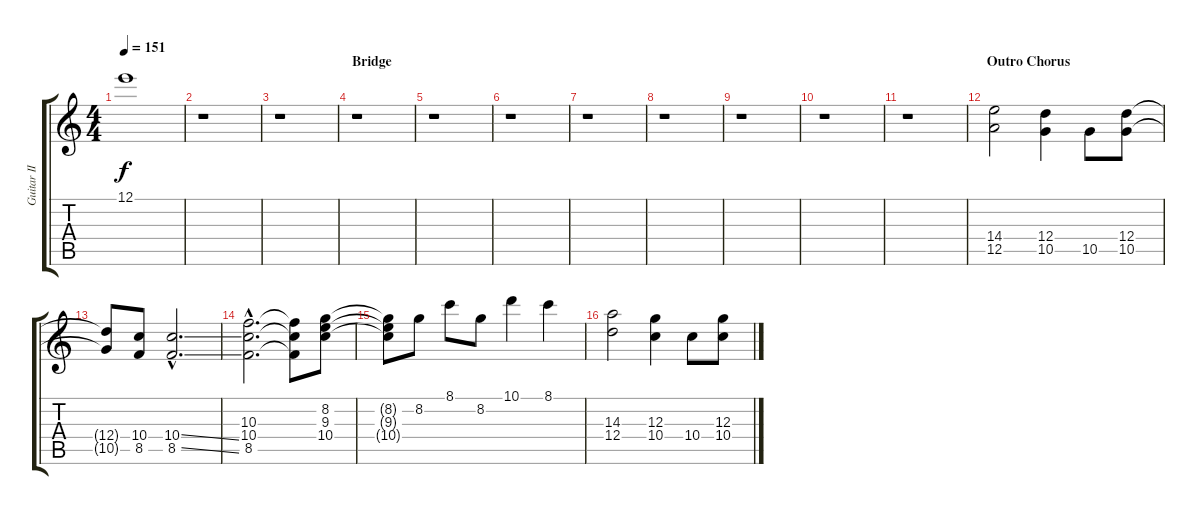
\track ("Guitar II" "Guitar II") {instrument overdrivenguitar}
\staff {score tabs}
\tuning (E4 B3 G3 D3 A2 E2) {hide}
\ts (4 4)
\tempo 151
\clef g2
\ks c
12.1{t}.1{dy f} |
r.1 |
r.1 |
\section ("" "Bridge")
r.1 |
r.1 |
r.1 |
r.1 |
r.1 |
r.1 |
r.1 |
r.1 |
\section ("" "Outro Chorus")
(14.4 12.5).2 (12.4 10.5).4 10.5.8 (12.4 10.5).8 |
(12.4{t} 10.5{t}).8 (10.4 8.5).8 (10.4{ss hac} 8.5{ss hac}).2{d} |
(10.3{hac} 10.4{hac} 8.5{hac}).2{d} (10.3{t} 10.4{t} 8.5{t}).8 (8.2 9.3 10.4).8 |
(8.2{t} 9.3{t} 10.4{t}).8 8.2.8 8.1.8 8.2.8 10.1.4 8.1.4 |
(14.3 12.4).2 (12.3 10.4).4 10.4.8 (12.3 10.4).8
